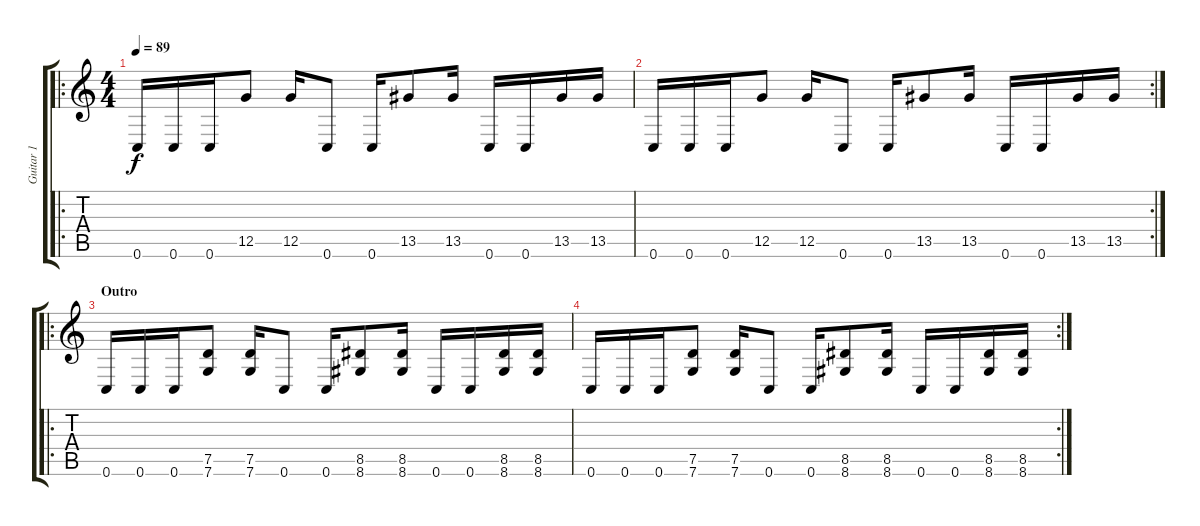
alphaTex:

\track ("Guitar 1" "Guitar 1") {instrument distortionguitar}
\staff {score tabs}
\tuning (D4 A3 F3 C3 G2 C2) {hide}
\ro
\ts (4 4)
\tempo 89
\clef g2
\ks c
0.6.16{dy f} 0.6.16 0.6.16 12.5.8 12.5.16 0.6.8 0.6.16 13.5.8 13.5.16 0.6.16 0.6.16 13.5.16 13.5.16 |
\rc 2
0.6.16 0.6.16 0.6.16 12.5.8 12.5.16 0.6.8 0.6.16 13.5.8 13.5.16 0.6.16 0.6.16 13.5.16 13.5.16 |
\ro
\section ("" "Outro")
0.6.16 0.6.16 0.6.16 (7.5 7.6).8 (7.5 7.6).16 0.6.8 0.6.16 (8.5 8.6).8 (8.5 8.6).16 0.6.16 0.6.16 (8.5 8.6).16 (8.5 8.6).16 |
\rc 2
0.6.16 0.6.16 0.6.16 (7.5 7.6).8 (7.5 7.6).16 0.6.8 0.6.16 (8.5 8.6).8 (8.5 8.6).16 0.6.16 0.6.16 (8.5 8.6).16 (8.5 8.6).16
